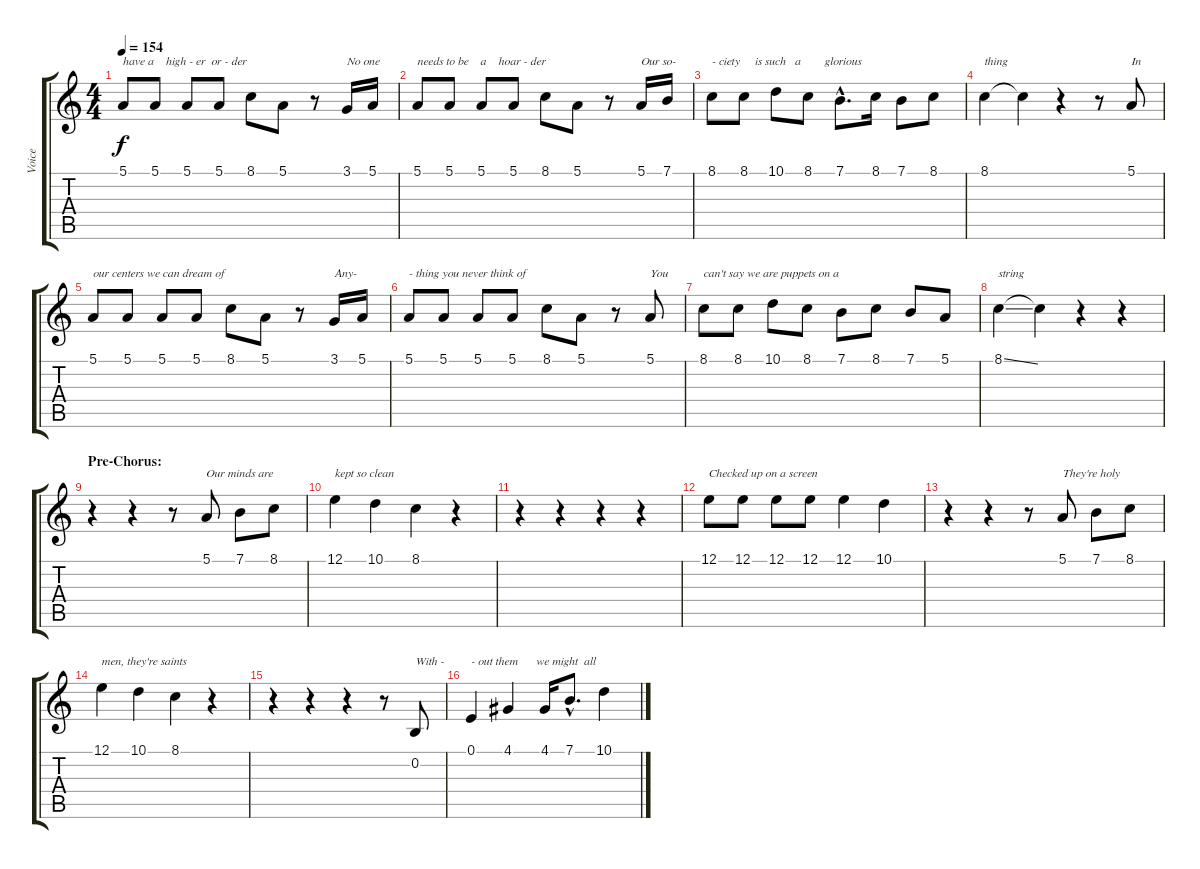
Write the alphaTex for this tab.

\track ("Voice" "Voice") {instrument oboe}
\staff {score tabs}
\tuning (E4 B3 G3 D3 A2 E2) {hide}
\ts (4 4)
\tempo 154
\clef g2
\ks c
5.1.8{txt "have a    high - er  or - der" dy f} 5.1.8 5.1.8 5.1.8 8.1.8 5.1.8 r.8 3.1.16{txt "No one"} 5.1.16 |
5.1.8{txt "needs to be    a    hoar - der"} 5.1.8 5.1.8 5.1.8 8.1.8 5.1.8 r.8 5.1.16{txt "Our so-"} 7.1.16 |
8.1.8{txt "- ciety     is such   a        glorious"} 8.1.8 10.1.8 8.1.8 7.1{hac}.8{d} 8.1.16 7.1.8 8.1.8 |
8.1.4{txt "thing"} 8.1{t}.4 r.4 r.8 5.1.8{txt "In"} |
5.1.8{txt "our centers we can dream of"} 5.1.8 5.1.8 5.1.8 8.1.8 5.1.8 r.8 3.1.16{txt "Any-"} 5.1.16 |
5.1.8{txt "- thing you never think of"} 5.1.8 5.1.8 5.1.8 8.1.8 5.1.8 r.8 5.1.8{txt "You"} |
8.1.8{txt "can't say we are puppets on a"} 8.1.8 10.1.8 8.1.8 7.1.8 8.1.8 7.1.8 5.1.8 |
8.1{ss}.4{txt "string"} 8.1{t}.4 r.4 r.4 |
\section ("" "Pre-Chorus:")
r.4 r.4 r.8 5.1.8{txt "Our minds are"} 7.1.8 8.1.8 |
12.1.4{txt "kept so clean"} 10.1.4 8.1.4 r.4 |
r.4 r.4 r.4 r.4 |
12.1.8{txt "Checked up on a screen"} 12.1.8 12.1.8 12.1.8 12.1.4 10.1.4 |
r.4 r.4 r.8 5.1.8{txt "They're holy"} 7.1.8 8.1.8 |
12.1.4{txt "men, they're saints"} 10.1.4 8.1.4 r.4 |
r.4 r.4 r.4 r.8 0.2.8{txt "With -"} |
0.1.4{txt "- out them      we might  all"} 4.1.4 4.1.16 7.1{hac}.8{d} 10.1.4
